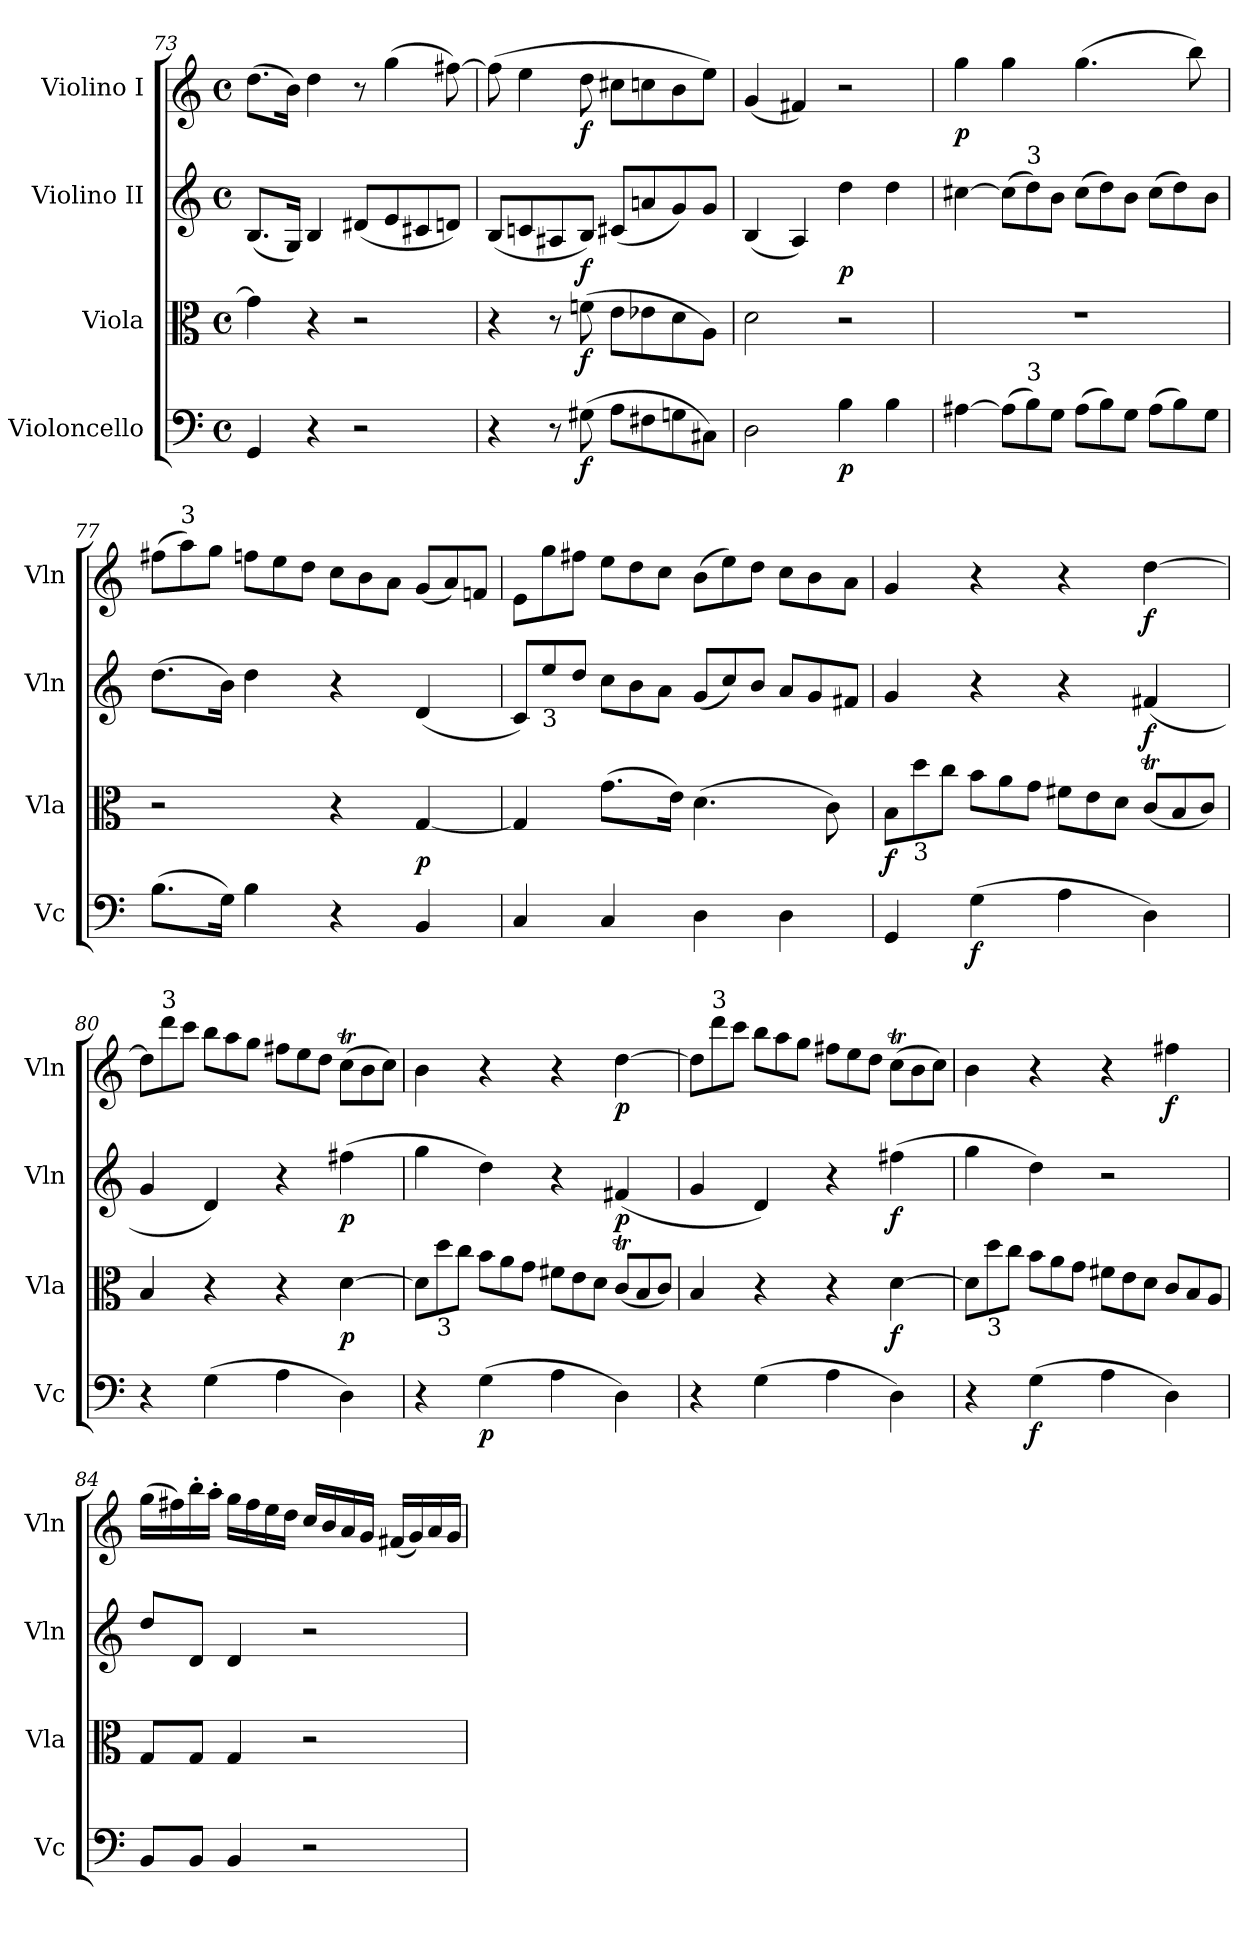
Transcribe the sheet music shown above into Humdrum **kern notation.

**kern	**dynam	**kern	**dynam	**kern	**dynam	**kern	**dynam
*part4	*part4	*part3	*part3	*part2	*part2	*part1	*part1
*staff4	*staff4	*staff3	*staff3	*staff2	*staff2	*staff1	*staff1
*I"Violoncello	*	*I"Viola	*	*I"Violino II	*	*I"Violino I	*
*I'Vc	*	*I'Vla	*	*I'Vln	*	*I'Vln	*
*clefF4	*	*clefC3	*	*clefG2	*	*clefG2	*
*k[]	*	*k[]	*	*k[]	*	*k[]	*
*C:	*	*C:	*	*C:	*	*C:	*
*M4/4	*	*M4/4	*	*M4/4	*	*M4/4	*
*met(c)	*	*met(c)	*	*met(c)	*	*met(c)	*
=73	=73	=73	=73	=73	=73	=73	=73
4GG	.	4g]	.	(8.BL	.	(8.ddL	.
.	.	.	.	16GJk)	.	16bJk)	.
4r	.	4r	.	4B	.	4dd	.
2r	.	2r	.	(8d#XL	cresc.	8r	.
.	.	.	.	8e	.	(4gg	cresc.
.	.	.	.	8c#X	.	.	.
.	.	.	.	8dnJ)	.	[8ff#X)	.
=74	=74	=74	=74	=74	=74	=74	=74
4r	.	4r	.	(8BL	.	(8ff#]	.
.	.	.	.	8cn	.	4ee	.
8r	.	8r	.	8A#X	.	.	.
(8G#X	f	(8fn	f	8BJ)	f	8dd	f
8AL	.	8eL	.	(8c#XL	.	8cc#XL	.
8F#X	.	8e-X	.	8an	.	8ccn	.
8Gn	.	8d	.	8g)	.	8b	.
8C#XJ)	.	8AJ)	.	8gJ	.	8eeJ)	.
=75	=75	=75	=75	=75	=75	=75	=75
2D	.	2d	.	(4B	.	(4g	.
.	.	.	.	4A)	.	4f#X)	.
4B	p	2r	.	4dd	p	2r	.
4B	.	.	.	4dd	.	.	.
!!LO:PB:g=z
=76	=76	=76	=76	=76	=76	=76	=76
[4A#X	.	1r	.	[4cc#X	.	4gg	p
*Xtuplet	*	*	*	*Xtuplet	*	*	*
(12A#L]	.	.	.	(12cc#L]	.	4gg	.
!	!	!	!	!LO:TX:a:t=3	!	!	!
!LO:TX:a:t=3	!	!	!	!	!	!	!
12B)	.	.	.	12dd)	.	.	.
12GJ	.	.	.	12bJ	.	.	.
(12A#L	.	.	.	(12cc#L	.	(4.gg	.
12B)	.	.	.	12dd)	.	.	.
12GJ	.	.	.	12bJ	.	.	.
(12A#L	.	.	.	(12cc#L	.	.	.
12B)	.	.	.	12dd)	.	.	.
.	.	.	.	.	.	8bb)	.
12GJ	.	.	.	12bJ	.	.	.
=77	=77	=77	=77	=77	=77	=77	=77
*	*	*	*	*	*	*Xtuplet	*
(8.BL	.	2r	.	(8.ddL	.	(12ff#XL	.
!	!	!	!	!	!	!LO:TX:a:t=3	!
.	.	.	.	.	.	12aa)	.
.	.	.	.	.	.	12ggJ	.
16GJk)	.	.	.	16bJk)	.	.	.
4B	.	.	.	4dd	.	12ffnL	.
.	.	.	.	.	.	12ee	.
.	.	.	.	.	.	12ddJ	.
4r	.	4r	.	4r	.	12ccL	.
.	.	.	.	.	.	12b	.
.	.	.	.	.	.	12aJ	.
4BB	.	[4G	p	(4d	.	(12gL	.
.	.	.	.	.	.	12a)	.
.	.	.	.	.	.	12fnJ	.
=78	=78	=78	=78	=78	=78	=78	=78
4C	.	4G]	.	12cL)	.	12eL	.
!	!	!	!	!LO:TX:b:t=3	!	!	!
.	.	.	.	12ee	.	12gg	.
.	.	.	.	12ddJ	.	12ff#XJ	.
4C	.	(8.gL	.	12ccL	.	12eeL	.
.	.	.	.	12b	.	12dd	.
.	.	.	.	12aJ	.	12ccJ	.
.	.	16eJk)	.	.	.	.	.
4D	.	(4.d	.	(12gL	.	(12bL	.
.	.	.	.	12cc)	.	12ee)	.
.	.	.	.	12bJ	.	12ddJ	.
4D	.	.	.	12aL	.	12ccL	.
.	.	.	.	12g	.	12b	.
.	.	8c)	.	.	.	.	.
.	.	.	.	12f#XJ	.	12aJ	.
=79	=79	=79	=79	=79	=79	=79	=79
*	*	*Xtuplet	*	*	*	*	*
4GG	.	12BL	f	4g	.	4g	.
!	!	!LO:TX:b:t=3	!	!	!	!	!
.	.	12dd	.	.	.	.	.
.	.	12ccJ	.	.	.	.	.
(4G	f	12bL	.	4r	.	4r	.
.	.	12a	.	.	.	.	.
.	.	12gJ	.	.	.	.	.
4A	.	12f#XL	.	4r	.	4r	.
.	.	12e	.	.	.	.	.
.	.	12dJ	.	.	.	.	.
4D)	.	(12cTL	.	(4f#X	f	[4dd	f
.	.	12B	.	.	.	.	.
.	.	12cJ)	.	.	.	.	.
!!LO:LB:g=z
=80	=80	=80	=80	=80	=80	=80	=80
4r	.	4B	.	4g	.	12ddL]	.
!	!	!	!	!	!	!LO:TX:a:t=3	!
.	.	.	.	.	.	12ddd	.
.	.	.	.	.	.	12cccJ	.
(4G	.	4r	.	4d)	.	12bbL	.
.	.	.	.	.	.	12aa	.
.	.	.	.	.	.	12ggJ	.
4A	.	4r	.	4r	.	12ff#XL	.
.	.	.	.	.	.	12ee	.
.	.	.	.	.	.	12ddJ	.
4D)	.	[4d	p	(4ff#X	p	(12ccTL	.
.	.	.	.	.	.	12b	.
.	.	.	.	.	.	12ccJ)	.
=81	=81	=81	=81	=81	=81	=81	=81
4r	.	12dL]	.	4gg	.	4b	.
!	!	!LO:TX:b:t=3	!	!	!	!	!
.	.	12dd	.	.	.	.	.
.	.	12ccJ	.	.	.	.	.
(4G	p	12bL	.	4dd)	.	4r	.
.	.	12a	.	.	.	.	.
.	.	12gJ	.	.	.	.	.
4A	.	12f#XL	.	4r	.	4r	.
.	.	12e	.	.	.	.	.
.	.	12dJ	.	.	.	.	.
4D)	.	(12cTL	.	(4f#X	p	[4dd	p
.	.	12B	.	.	.	.	.
.	.	12cJ)	.	.	.	.	.
=82	=82	=82	=82	=82	=82	=82	=82
4r	.	4B	.	4g	.	12ddL]	.
!	!	!	!	!	!	!LO:TX:a:t=3	!
.	.	.	.	.	.	12ddd	.
.	.	.	.	.	.	12cccJ	.
(4G	.	4r	.	4d)	.	12bbL	.
.	.	.	.	.	.	12aa	.
.	.	.	.	.	.	12ggJ	.
4A	.	4r	.	4r	.	12ff#XL	.
.	.	.	.	.	.	12ee	.
.	.	.	.	.	.	12ddJ	.
4D)	.	[4d	f	(4ff#X	f	(12ccTL	.
.	.	.	.	.	.	12b	.
.	.	.	.	.	.	12ccJ)	.
=83	=83	=83	=83	=83	=83	=83	=83
4r	.	12dL]	.	4gg	.	4b	.
!	!	!LO:TX:b:t=3	!	!	!	!	!
.	.	12dd	.	.	.	.	.
.	.	12ccJ	.	.	.	.	.
(4G	f	12bL	.	4dd)	.	4r	.
.	.	12a	.	.	.	.	.
.	.	12gJ	.	.	.	.	.
4A	.	12f#XL	.	2r	.	4r	.
.	.	12e	.	.	.	.	.
.	.	12dJ	.	.	.	.	.
4D)	.	12cL	.	.	.	4ff#X	f
.	.	12B	.	.	.	.	.
.	.	12AJ	.	.	.	.	.
!!LO:LB:g=z
=84	=84	=84	=84	=84	=84	=84	=84
8BBL	.	8GL	.	8ddL	.	(16ggLL	.
.	.	.	.	.	.	16ff#X)	.
8BBJ	.	8GJ	.	8dJ	.	16bb'	.
.	.	.	.	.	.	16aa'JJ	.
4BB	.	4G	.	4d	.	16ggLL	.
.	.	.	.	.	.	16ff#	.
.	.	.	.	.	.	16ee	.
.	.	.	.	.	.	16ddJJ	.
2r	.	2r	.	2r	.	16ccLL	.
.	.	.	.	.	.	16b	.
.	.	.	.	.	.	16a	.
.	.	.	.	.	.	16gJJ	.
.	.	.	.	.	.	(16f#XLL	.
.	.	.	.	.	.	16g)	.
.	.	.	.	.	.	16a	.
.	.	.	.	.	.	16gJJ	.
=	=	=	=	=	=	=	=
*-	*-	*-	*-	*-	*-	*-	*-
